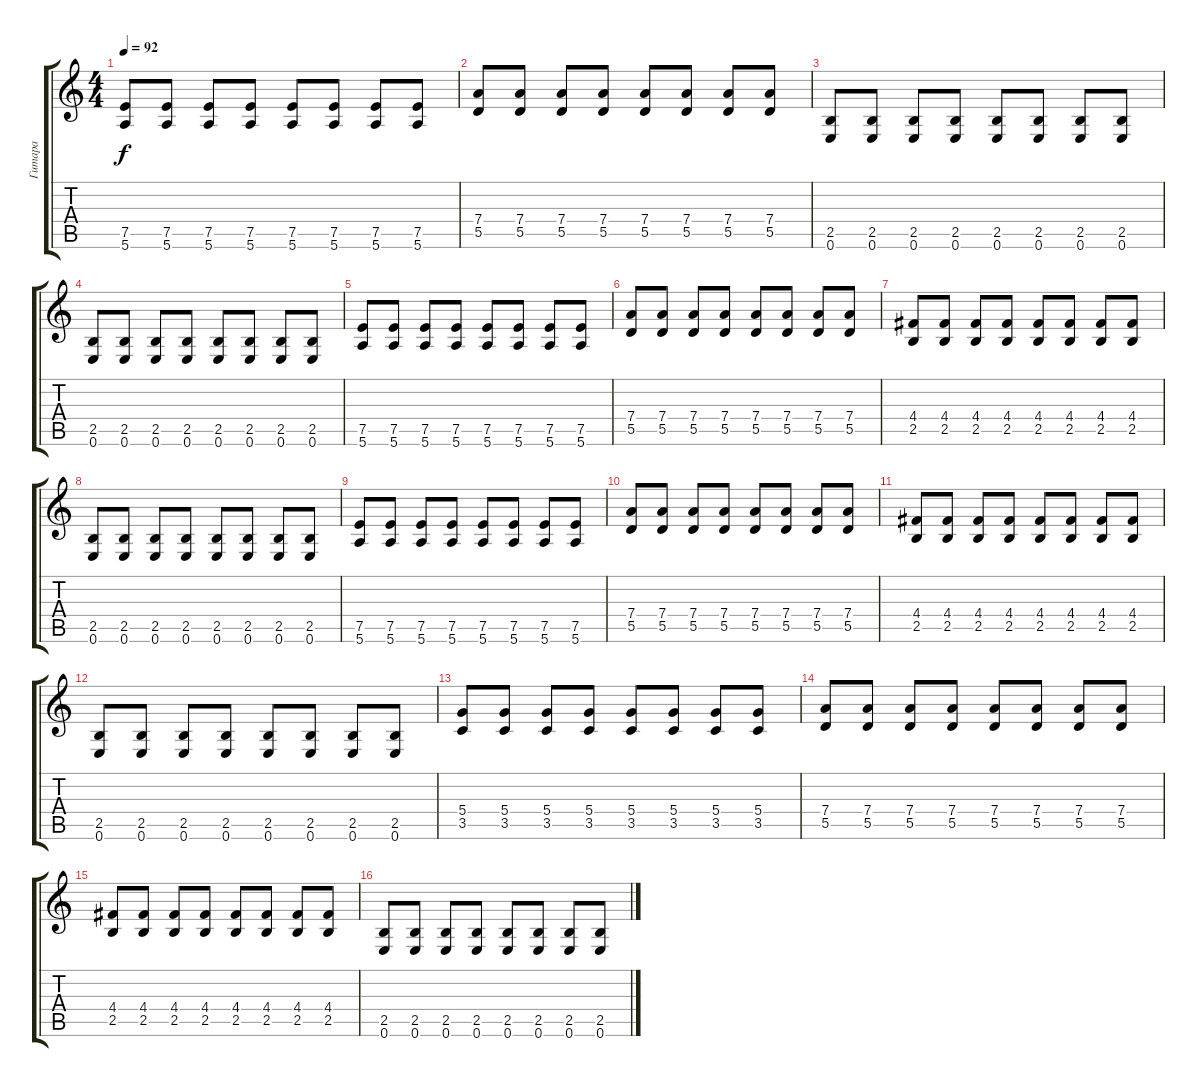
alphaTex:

\track ("Гитара" "Гитара") {instrument electricguitarclean}
\staff {score tabs}
\tuning (E4 B3 G3 D3 A2 E2) {hide}
\ts (4 4)
\tempo 92
\clef g2
\ks c
(7.5 5.6).8{dy f} (7.5 5.6).8 (7.5 5.6).8 (7.5 5.6).8 (7.5 5.6).8 (7.5 5.6).8 (7.5 5.6).8 (7.5 5.6).8 |
(7.4 5.5).8 (7.4 5.5).8 (7.4 5.5).8 (7.4 5.5).8 (7.4 5.5).8 (7.4 5.5).8 (7.4 5.5).8 (7.4 5.5).8 |
(2.5 0.6).8 (2.5 0.6).8 (2.5 0.6).8 (2.5 0.6).8 (2.5 0.6).8 (2.5 0.6).8 (2.5 0.6).8 (2.5 0.6).8 |
(2.5 0.6).8 (2.5 0.6).8 (2.5 0.6).8 (2.5 0.6).8 (2.5 0.6).8 (2.5 0.6).8 (2.5 0.6).8 (2.5 0.6).8 |
(7.5 5.6).8 (7.5 5.6).8 (7.5 5.6).8 (7.5 5.6).8 (7.5 5.6).8 (7.5 5.6).8 (7.5 5.6).8 (7.5 5.6).8 |
(7.4 5.5).8 (7.4 5.5).8 (7.4 5.5).8 (7.4 5.5).8 (7.4 5.5).8 (7.4 5.5).8 (7.4 5.5).8 (7.4 5.5).8 |
(4.4 2.5).8 (4.4 2.5).8 (4.4 2.5).8 (4.4 2.5).8 (4.4 2.5).8 (4.4 2.5).8 (4.4 2.5).8 (4.4 2.5).8 |
(2.5 0.6).8 (2.5 0.6).8 (2.5 0.6).8 (2.5 0.6).8 (2.5 0.6).8 (2.5 0.6).8 (2.5 0.6).8 (2.5 0.6).8 |
(7.5 5.6).8 (7.5 5.6).8 (7.5 5.6).8 (7.5 5.6).8 (7.5 5.6).8 (7.5 5.6).8 (7.5 5.6).8 (7.5 5.6).8 |
(7.4 5.5).8 (7.4 5.5).8 (7.4 5.5).8 (7.4 5.5).8 (7.4 5.5).8 (7.4 5.5).8 (7.4 5.5).8 (7.4 5.5).8 |
(4.4 2.5).8 (4.4 2.5).8 (4.4 2.5).8 (4.4 2.5).8 (4.4 2.5).8 (4.4 2.5).8 (4.4 2.5).8 (4.4 2.5).8 |
(2.5 0.6).8 (2.5 0.6).8 (2.5 0.6).8 (2.5 0.6).8 (2.5 0.6).8 (2.5 0.6).8 (2.5 0.6).8 (2.5 0.6).8 |
(5.4 3.5).8 (5.4 3.5).8 (5.4 3.5).8 (5.4 3.5).8 (5.4 3.5).8 (5.4 3.5).8 (5.4 3.5).8 (5.4 3.5).8 |
(7.4 5.5).8 (7.4 5.5).8 (7.4 5.5).8 (7.4 5.5).8 (7.4 5.5).8 (7.4 5.5).8 (7.4 5.5).8 (7.4 5.5).8 |
(4.4 2.5).8 (4.4 2.5).8 (4.4 2.5).8 (4.4 2.5).8 (4.4 2.5).8 (4.4 2.5).8 (4.4 2.5).8 (4.4 2.5).8 |
(2.5 0.6).8 (2.5 0.6).8 (2.5 0.6).8 (2.5 0.6).8 (2.5 0.6).8 (2.5 0.6).8 (2.5 0.6).8 (2.5 0.6).8
